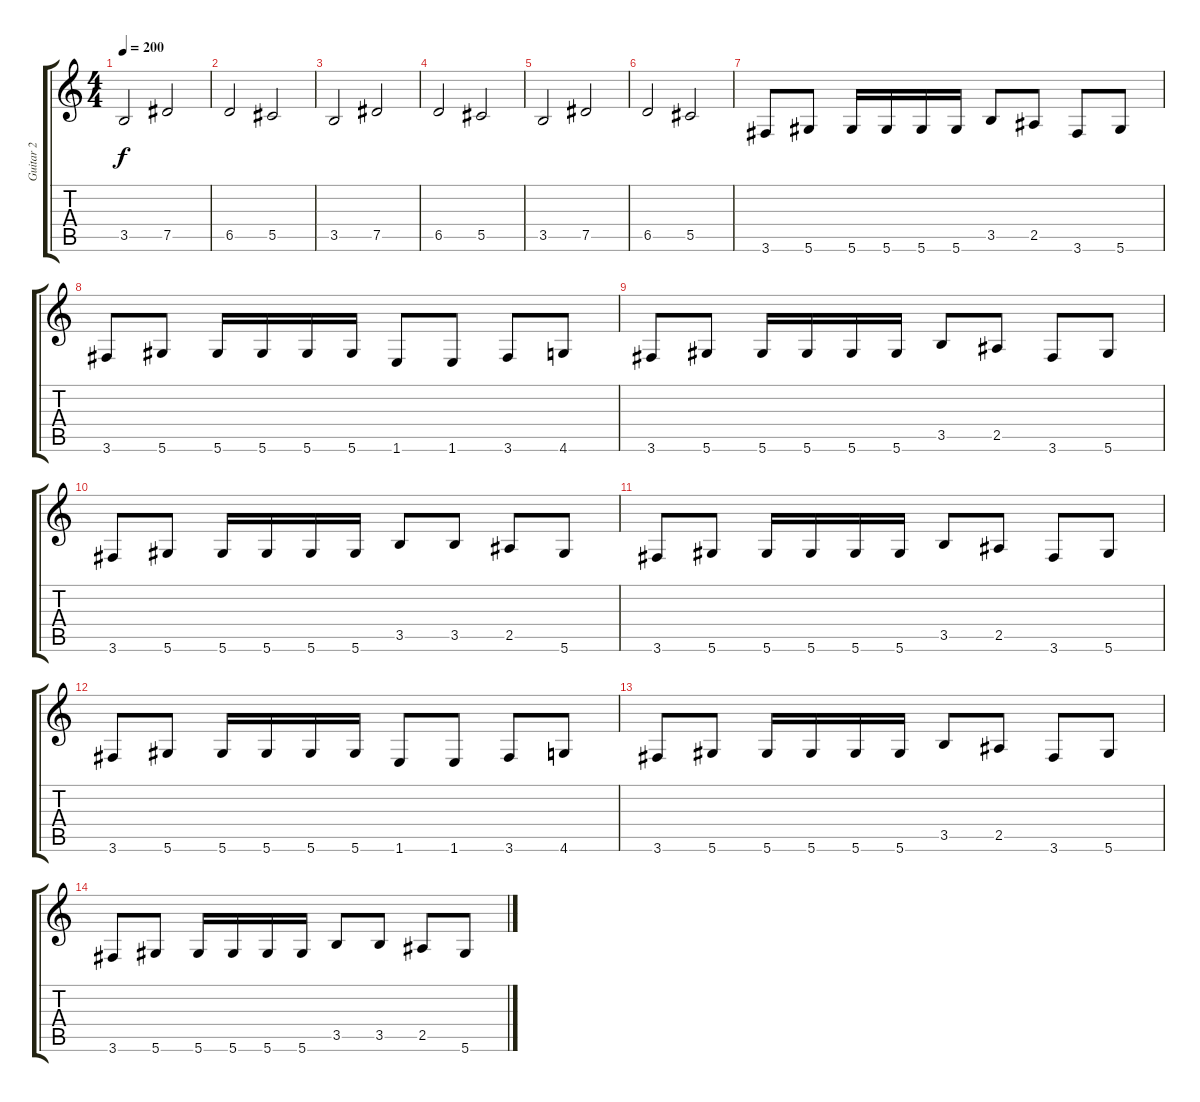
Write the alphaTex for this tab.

\track ("Guitar 2" "Guitar 2") {instrument distortionguitar}
\staff {score tabs}
\tuning (Eb4 Bb3 Gb3 Db3 Ab2 Eb2) {hide}
\ts (4 4)
\tempo 200
\clef g2
\ks c
3.5.2{dy f} 7.5.2 |
6.5.2 5.5.2 |
3.5.2 7.5.2 |
6.5.2 5.5.2 |
3.5.2 7.5.2 |
6.5.2 5.5.2 |
3.6.8 5.6.8 5.6.16 5.6.16 5.6.16 5.6.16 3.5.8 2.5.8 3.6.8 5.6.8 |
3.6.8 5.6.8 5.6.16 5.6.16 5.6.16 5.6.16 1.6.8 1.6.8 3.6.8 4.6.8 |
3.6.8 5.6.8 5.6.16 5.6.16 5.6.16 5.6.16 3.5.8 2.5.8 3.6.8 5.6.8 |
3.6.8 5.6.8 5.6.16 5.6.16 5.6.16 5.6.16 3.5.8 3.5.8 2.5.8 5.6.8 |
3.6.8 5.6.8 5.6.16 5.6.16 5.6.16 5.6.16 3.5.8 2.5.8 3.6.8 5.6.8 |
3.6.8 5.6.8 5.6.16 5.6.16 5.6.16 5.6.16 1.6.8 1.6.8 3.6.8 4.6.8 |
3.6.8 5.6.8 5.6.16 5.6.16 5.6.16 5.6.16 3.5.8 2.5.8 3.6.8 5.6.8 |
3.6.8 5.6.8 5.6.16 5.6.16 5.6.16 5.6.16 3.5.8 3.5.8 2.5.8 5.6.8
